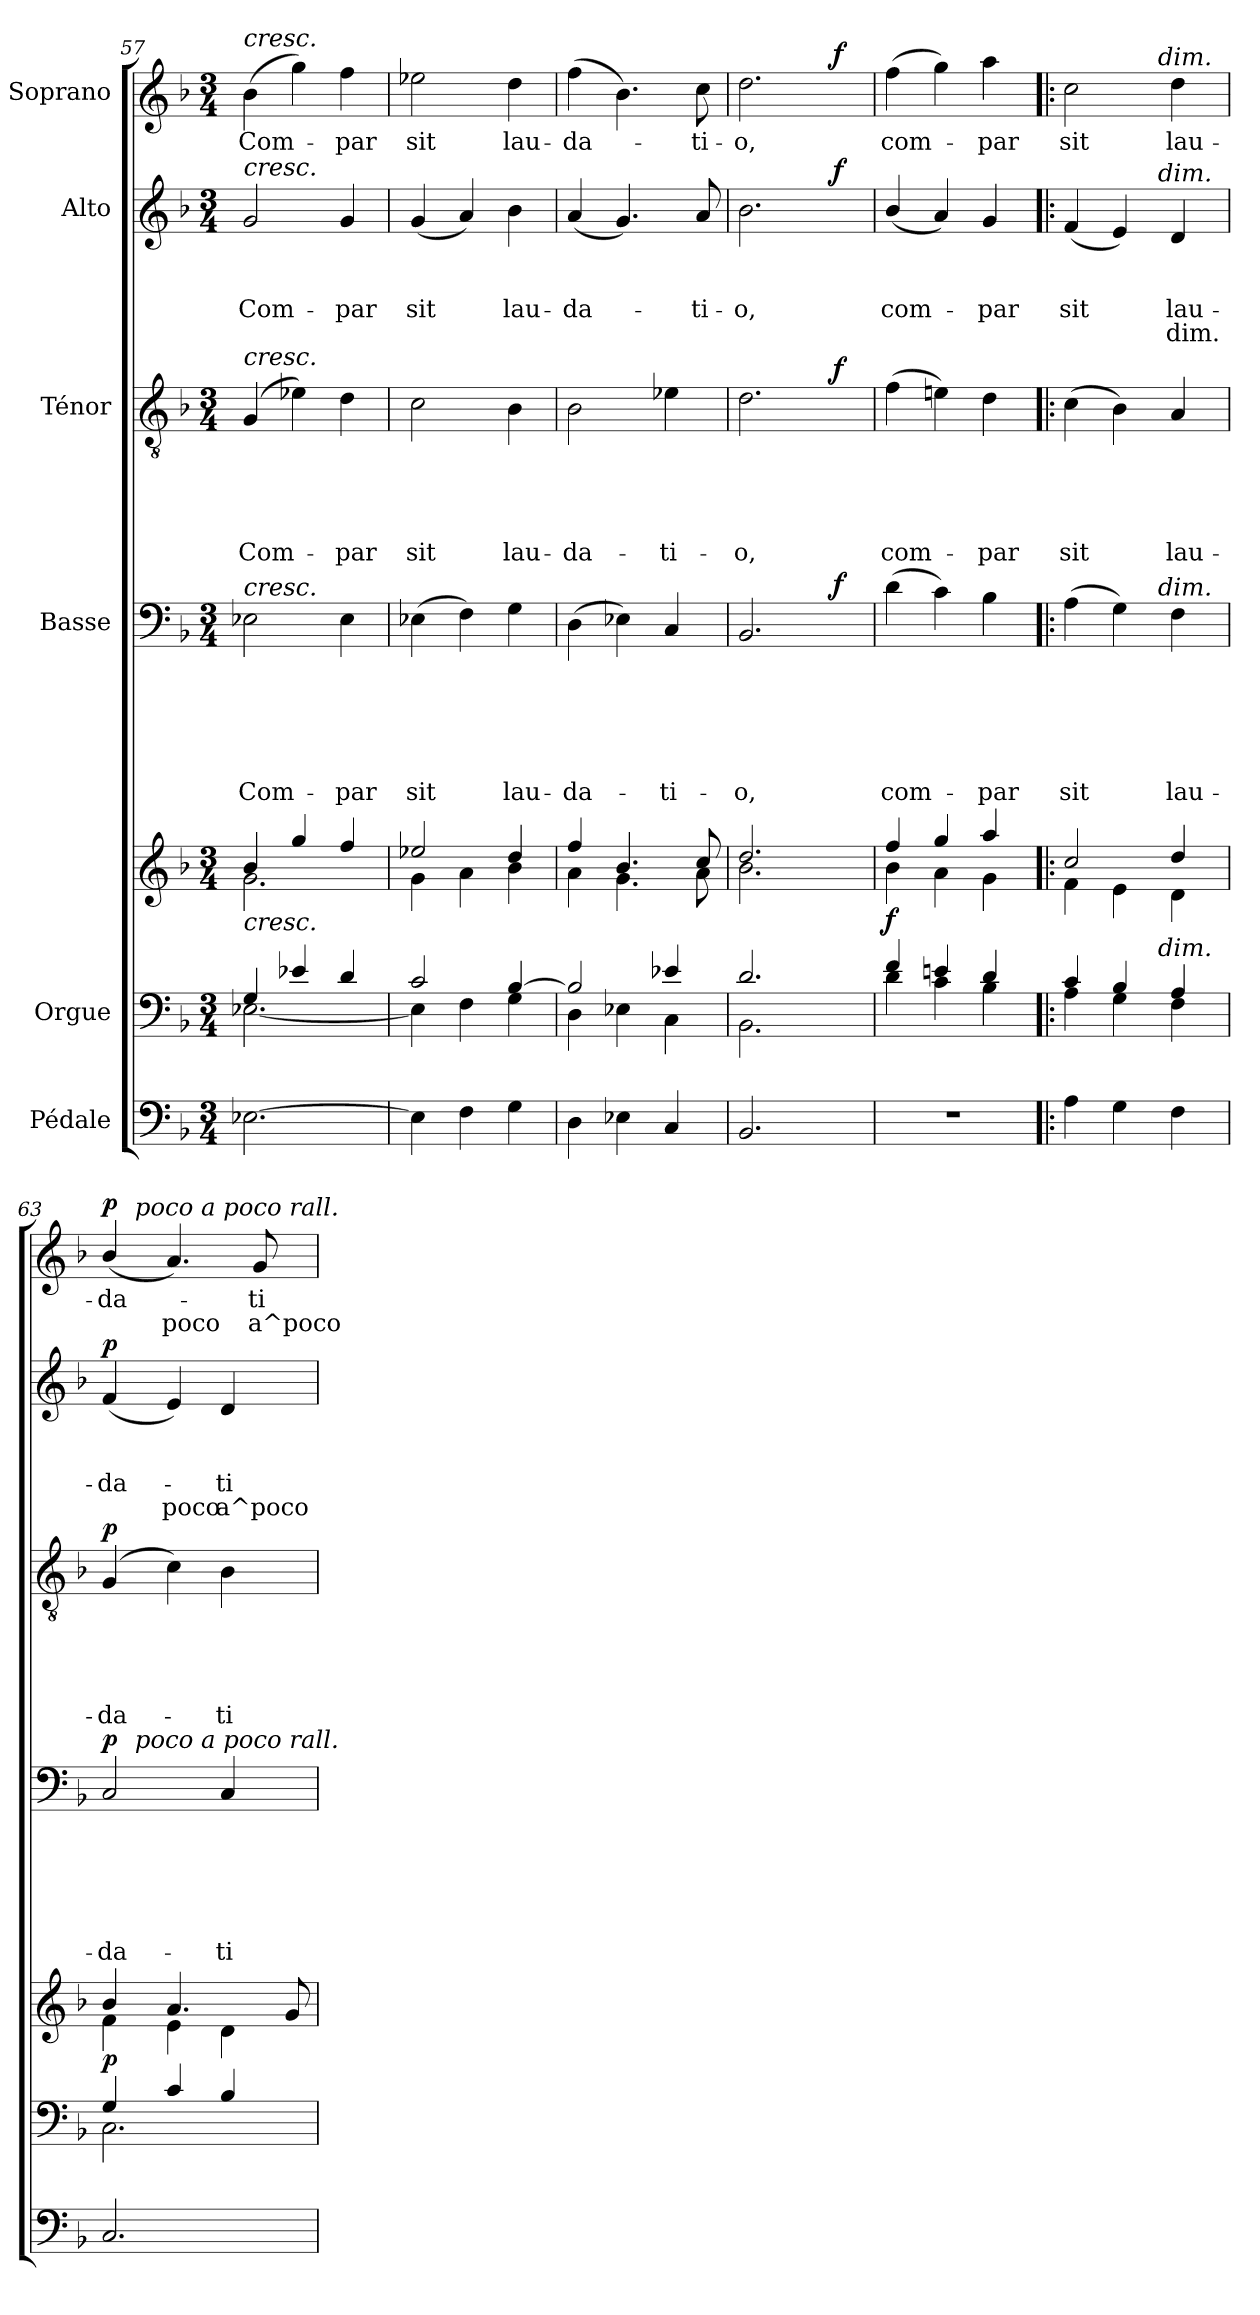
**kern	**kern	**kern	**dynam	**kern	**text	**text	**text	**text	**text	**text	**dynam	**kern	**text	**text	**text	**text	**text	**dynam	**kern	**text	**text	**text	**text	**dynam	**kern	**text	**text	**dynam
*part6	*part5	*part5	*part5	*part4	*part4	*part4	*part4	*part4	*part4	*part4	*part4	*part3	*part3	*part3	*part3	*part3	*part3	*part3	*part2	*part2	*part2	*part2	*part2	*part2	*part1	*part1	*part1	*part1
*staff7	*staff6	*staff5	*staff5/6	*staff4	*staff4	*staff4	*staff4	*staff4	*staff4	*staff4	*staff4	*staff3	*staff3	*staff3	*staff3	*staff3	*staff3	*staff3	*staff2	*staff2	*staff2	*staff2	*staff2	*staff2	*staff1	*staff1	*staff1	*staff1
*I"Pédale	*I"Orgue	*	*	*I"Basse	*	*	*	*	*	*	*	*I"Ténor	*	*	*	*	*	*	*I"Alto	*	*	*	*	*	*I"Soprano	*	*	*
*clefF4	*clefF4	*clefG2	*	*clefF4	*	*	*	*	*	*	*	*clefGv2	*	*	*	*	*	*	*clefG2	*	*	*	*	*	*clefG2	*	*	*
*k[b-]	*k[b-]	*k[b-]	*	*k[b-]	*	*	*	*	*	*	*	*k[b-]	*	*	*	*	*	*	*k[b-]	*	*	*	*	*	*k[b-]	*	*	*
*F:	*F:	*F:	*	*F:	*	*	*	*	*	*	*	*F:	*	*	*	*	*	*	*F:	*	*	*	*	*	*F:	*	*	*
*M3/4	*M3/4	*M3/4	*	*M3/4	*	*	*	*	*	*	*	*M3/4	*	*	*	*	*	*	*M3/4	*	*	*	*	*	*M3/4	*	*	*
=57	=57	=57	=57	=57	=57	=57	=57	=57	=57	=57	=57	=57	=57	=57	=57	=57	=57	=57	=57	=57	=57	=57	=57	=57	=57	=57	=57	=57
*	*^	*^	*	*	*	*	*	*	*	*	*	*	*	*	*	*	*	*	*	*	*	*	*	*	*	*	*	*
!	!	!	!	!	!	!	!	!	!	!	!	!	!	!	!	!	!	!	!	!	!	!	!	!	!	!	!LO:TX:a:i:t=cresc.	!	!	!
!	!	!	!	!	!	!	!	!	!	!	!	!	!	!	!	!	!	!	!	!	!LO:TX:a:i:t=cresc.	!	!	!	!	!	!	!	!	!
!	!	!	!	!	!	!	!	!	!	!	!	!	!	!LO:TX:a:i:t=cresc.	!	!	!	!	!	!	!	!	!	!	!	!	!	!	!	!
!	!	!	!	!	!	!LO:TX:a:i:t=cresc.	!	!	!	!	!	!	!	!	!	!	!	!	!	!	!	!	!	!	!	!	!	!	!	!
!	!	!	!LO:TX:b:i:t=cresc.	!	!	!	!	!	!	!	!	!	!	!	!	!	!	!	!	!	!	!	!	!	!	!	!	!	!	!
!	!	!	!	!	!	!	!	!	!	!	!	!LO:LY:b	!	!	!	!	!	!	!LO:LY:b	!	!	!	!	!LO:LY:b	!	!	!	!LO:LY:b	!	!
[>2.E-X\	4G/	[<2.E-X\	4b-/	2.g\	.	2E-X\	.	.	.	.	.	Com-	.	(<4G/	.	.	.	.	Com-	.	2g/	.	.	Com-	.	.	(>4b-\	Com-	.	.
.	4e-X/	.	4gg/	.	.	.	.	.	.	.	.	.	.	4e-X\)	.	.	.	.	.	.	.	.	.	.	.	.	4gg\)	.	.	.
!	!	!	!	!	!	!	!	!	!	!	!	!LO:LY:b	!	!	!	!	!	!	!LO:LY:b	!	!	!	!	!LO:LY:b	!	!	!	!LO:LY:b	!	!
.	4d/	.	4ff/	.	.	4E-\	.	.	.	.	.	-par	.	4d\	.	.	.	.	-par	.	4g/	.	.	-par	.	.	4ff\	-par	.	.
=58	=58	=58	=58	=58	=58	=58	=58	=58	=58	=58	=58	=58	=58	=58	=58	=58	=58	=58	=58	=58	=58	=58	=58	=58	=58	=58	=58	=58	=58	=58
!	!	!	!	!	!	!	!	!	!	!	!	!LO:LY:b	!	!	!	!	!	!	!LO:LY:b	!	!	!	!	!LO:LY:b	!	!	!	!LO:LY:b	!	!
4E-\]	2c/	4E-\]	2ee-X/	4g\	.	(>4E-X\	.	.	.	.	.	sit	.	2c\	.	.	.	.	sit	.	(<4g/	.	.	sit	.	.	2ee-X\	sit	.	.
4F\	.	4F\	.	4a\	.	4F\)	.	.	.	.	.	.	.	.	.	.	.	.	.	.	4a/)	.	.	.	.	.	.	.	.	.
!	!	!	!	!	!	!	!	!	!	!	!	!LO:LY:b	!	!	!	!	!	!	!LO:LY:b	!	!	!	!	!LO:LY:b	!	!	!	!LO:LY:b	!	!
4G\	[>4B-/	4G\	4dd/	4b-\	.	4G\	.	.	.	.	.	lau-	.	4B-\	.	.	.	.	lau-	.	4b-\	.	.	lau-	.	.	4dd\	lau-	.	.
=59	=59	=59	=59	=59	=59	=59	=59	=59	=59	=59	=59	=59	=59	=59	=59	=59	=59	=59	=59	=59	=59	=59	=59	=59	=59	=59	=59	=59	=59	=59
!	!	!	!	!	!	!	!	!	!	!	!	!LO:LY:b	!	!	!	!	!	!	!LO:LY:b	!	!	!	!	!LO:LY:b	!	!	!	!LO:LY:b	!	!
4D\	2B-/]	4D\	4ff/	4a\	.	(>4D\	.	.	.	.	.	-da-	.	2B-\	.	.	.	.	-da-	.	(<4a/	.	.	-da-	.	.	(>4ff\	-da-	.	.
4E-X\	.	4E-X\	4.b-/	4.g\	.	4E-X\)	.	.	.	.	.	.	.	.	.	.	.	.	.	.	4.g/)	.	.	.	.	.	4.b-\)	.	.	.
!	!	!	!	!	!	!	!	!	!	!	!	!LO:LY:b	!	!	!	!	!	!	!LO:LY:b	!	!	!	!	!	!	!	!	!	!	!
4C/	4e-X/	4C\	.	.	.	4C/	.	.	.	.	.	-ti-	.	4e-X\	.	.	.	.	-ti-	.	.	.	.	.	.	.	.	.	.	.
!	!	!	!	!	!	!	!	!	!	!	!	!	!	!	!	!	!	!	!	!	!	!	!	!LO:LY:b	!	!	!	!LO:LY:b	!	!
.	.	.	8cc/	8a\	.	.	.	.	.	.	.	.	.	.	.	.	.	.	.	.	8a/	.	.	-ti-	.	.	8cc\	-ti-	.	.
!!LO:PB:g=z
=60	=60	=60	=60	=60	=60	=60	=60	=60	=60	=60	=60	=60	=60	=60	=60	=60	=60	=60	=60	=60	=60	=60	=60	=60	=60	=60	=60	=60	=60	=60
!	!	!	!	!	!	!	!	!	!	!	!	!LO:LY:b	!	!	!	!	!	!	!LO:LY:b	!	!	!	!	!LO:LY:b	!	!	!	!LO:LY:b	!	!
*	*	*	*	*	*	*^	*	*	*	*	*	*	*	*^	*	*	*	*	*	*	*^	*	*	*	*	*	*^	*	*	*
2.BB-/	2.d/	2.BB-\	2.dd/	2.b-\	.	2.BB-/	2ryy	.	.	.	.	.	-o,	.	2.d\	2ryy	.	.	.	.	-o,	.	2.b-\	2ryy	.	.	-o,	.	.	2.dd\	2ryy	-o,	.	.
.	.	.	.	.	.	.	16ryy	.	.	.	.	.	.	.	.	16ryy	.	.	.	.	.	.	.	16ryy	.	.	.	.	.	.	16ryy	.	.	.
!	!	!	!	!	!	!	!	!	!	!	!	!	!	!LO:DY:a	!	!	!	!	!	!	!	!LO:DY:a	!	!	!	!	!	!	!LO:DY:a	!	!	!	!	!LO:DY:a
.	.	.	.	.	.	.	8.ryy	.	.	.	.	.	.	f	.	8.ryy	.	.	.	.	.	f	.	8.ryy	.	.	.	.	f	.	8.ryy	.	.	f
=61	=61	=61	=61	=61	=61	=61	=61	=61	=61	=61	=61	=61	=61	=61	=61	=61	=61	=61	=61	=61	=61	=61	=61	=61	=61	=61	=61	=61	=61	=61	=61	=61	=61	=61
!	!	!	!	!	!LO:DY:a=2	!	!	!	!	!	!	!	!LO:LY:b	!	!	!	!	!	!	!	!LO:LY:b	!	!	!	!	!	!LO:LY:b	!	!	!	!	!LO:LY:b	!	!
*	*	*	*	*	*	*v	*v	*	*	*	*	*	*	*	*	*	*	*	*	*	*	*	*v	*v	*	*	*	*	*	*v	*v	*	*	*
*	*	*	*	*	*	*	*	*	*	*	*	*	*	*v	*v	*	*	*	*	*	*	*	*	*	*	*	*	*	*	*	*
2.r	4f/	4d\	4ff/	4b-\	f	(>4d\	.	.	.	.	.	com-	.	(>4f\	.	.	.	.	com-	.	(<4b-/	.	.	com-	.	.	(>4ff\	com-	.	.
.	4en/	4c\	4gg/	4a\	.	4c\)	.	.	.	.	.	.	.	4en\)	.	.	.	.	.	.	4a/)	.	.	.	.	.	4gg\)	.	.	.
!	!	!	!	!	!	!	!	!	!	!	!	!LO:LY:b	!	!	!	!	!	!	!LO:LY:b	!	!	!	!	!LO:LY:b	!	!	!	!LO:LY:b	!	!
.	4d/	4B-\	4aa/	4g\	.	4B-\	.	.	.	.	.	-par	.	4d\	.	.	.	.	-par	.	4g/	.	.	-par	.	.	4aa\	-par	.	.
=62!|:	=62!|:	=62!|:	=62!|:	=62!|:	=62!|:	=62!|:	=62!|:	=62!|:	=62!|:	=62!|:	=62!|:	=62!|:	=62!|:	=62!|:	=62!|:	=62!|:	=62!|:	=62!|:	=62!|:	=62!|:	=62!|:	=62!|:	=62!|:	=62!|:	=62!|:	=62!|:	=62!|:	=62!|:	=62!|:	=62!|:
!	!	!	!	!	!	!	!	!	!	!	!	!LO:LY:b	!	!	!	!	!	!	!LO:LY:b	!	!	!	!	!LO:LY:b	!	!	!	!LO:LY:b	!	!
*	*	*^	*	*	*	*^	*	*	*	*	*	*	*	*	*	*	*	*	*	*	*^	*	*	*	*	*	*^	*	*	*
4A\	4c/	4A\	4...ryy	2cc/	4f\	.	(>4A\	4...ryy	.	.	.	.	.	sit	.	(>4c\	.	.	.	.	sit	.	(<4f/	4...ryy	.	.	sit	.	.	2cc\	4...ryy	sit	.	.
4G\	4B-/	4G\	.	.	4e\	.	4G\)	.	.	.	.	.	.	.	.	4B-\)	.	.	.	.	.	.	4e/)	.	.	.	.	.	.	.	.	.	.	.
!	!	!	!	!	!	!	!	!	!	!	!	!	!	!	!	!	!	!	!	!	!	!	!	!	!	!	!	!	!	!	!LO:TX:a:i:t=dim.	!	!	!
!	!	!	!	!	!	!	!	!	!	!	!	!	!	!	!	!	!	!	!	!	!	!	!	!LO:TX:a:i:t=dim.	!	!	!	!	!	!	!	!	!	!
!	!	!	!	!	!	!	!	!LO:TX:a:i:t=dim.	!	!	!	!	!	!	!	!	!	!	!	!	!	!	!	!	!	!	!	!	!	!	!	!	!	!
!	!	!	!LO:TX:a:i:t=dim.	!	!	!	!	!	!	!	!	!	!	!	!	!	!	!	!	!	!	!	!	!	!	!	!	!	!	!	!	!	!	!
.	.	.	4ryy	.	.	.	.	4ryy	.	.	.	.	.	.	.	.	.	.	.	.	.	.	.	4ryy	.	.	.	.	.	.	4ryy	.	.	.
!	!	!	!	!	!	!	!	!	!	!	!	!	!	!LO:LY:b	!	!	!	!	!	!	!LO:LY:b	!	!	!	!	!	!LO:LY:b	!LO:LY:b	!	!	!	!LO:LY:b	!	!
4F\	4A/	4F\	.	4dd/	4d\	.	4F\	.	.	.	.	.	.	lau-	.	4A/	.	.	.	.	lau-	.	4d/	.	.	.	lau-	dim.	.	4dd\	.	lau-	.	.
.	.	.	32ryy	.	.	.	.	32ryy	.	.	.	.	.	.	.	.	.	.	.	.	.	.	.	32ryy	.	.	.	.	.	.	32ryy	.	.	.
=63	=63	=63	=63	=63	=63	=63	=63	=63	=63	=63	=63	=63	=63	=63	=63	=63	=63	=63	=63	=63	=63	=63	=63	=63	=63	=63	=63	=63	=63	=63	=63	=63	=63	=63
!	!	!	!	!	!	!LO:DY:a=2	!	!	!	!	!	!	!	!LO:LY:b	!LO:DY:a	!	!	!	!	!	!LO:LY:b	!LO:DY:a	!	!	!	!	!LO:LY:b	!	!LO:DY:a	!	!	!LO:LY:b	!	!LO:DY:a
*	*	*v	*v	*	*	*	*	*	*	*	*	*	*	*	*	*	*	*	*	*	*	*	*v	*v	*	*	*	*	*	*	*	*	*	*
2.C/	2.C\	4G/	4b-/	4f\	p	2C/	8ryy	.	.	.	.	.	-da-	p	(<4G/	.	.	.	.	-da-	p	(<4f/	.	.	-da-	.	p	(<4b-/	8ryy	-da-	.	p
!	!	!	!	!	!	!	!	!	!	!	!	!	!	!	!	!	!	!	!	!	!	!	!	!	!	!	!	!	!LO:TX:a:i:t=poco a poco rall.	!	!	!
!	!	!	!	!	!	!	!LO:TX:a:i:t=poco a poco rall.	!	!	!	!	!	!	!	!	!	!	!	!	!	!	!	!	!	!	!	!	!	!	!	!	!
.	.	.	.	.	.	.	2.ryy	.	.	.	.	.	.	.	.	.	.	.	.	.	.	.	.	.	.	.	.	.	2.ryy	.	.	.
!	!	!	!	!	!	!	!	!	!	!	!	!	!	!	!	!	!	!	!	!	!	!	!	!	!	!LO:LY:b	!	!	!	!	!LO:LY:b	!
.	.	4c/	4.a/	4e\	.	.	.	.	.	.	.	.	.	.	4c\)	.	.	.	.	.	.	4e/)	.	.	.	poco	.	4.a/)	.	.	poco	.
!	!	!	!	!	!	!	!	!	!	!	!	!	!LO:LY:b	!	!	!	!	!	!	!LO:LY:b	!	!	!	!	!LO:LY:b	!LO:LY:b	!	!	!	!	!	!
.	.	4B-/	.	4d\	.	4C/	.	.	.	.	.	.	-ti-	.	4B-\	.	.	.	.	-ti-	.	4d/	.	.	-ti-	a^poco	.	.	.	.	.	.
!	!	!	!	!	!	!	!	!	!	!	!	!	!	!	!	!	!	!	!	!	!	!	!	!	!	!	!	!	!	!LO:LY:b	!LO:LY:b	!
.	.	.	8ryy	.	.	.	.	.	.	.	.	.	.	.	.	.	.	.	.	.	.	.	.	.	.	.	.	8g/	.	-ti-	a^poco	.
8ryy	8ryy	8ryy	8g/	8ryy	.	8ryy	.	.	.	.	.	.	.	.	8ryy	.	.	.	.	.	.	8ryy	.	.	.	.	.	8ryy	.	.	.	.
*	*v	*v	*	*	*	*v	*v	*	*	*	*	*	*	*	*	*	*	*	*	*	*	*	*	*	*	*	*	*v	*v	*	*	*
*	*	*v	*v	*	*	*	*	*	*	*	*	*	*	*	*	*	*	*	*	*	*	*	*	*	*	*	*	*	*
=	=	=	=	=	=	=	=	=	=	=	=	=	=	=	=	=	=	=	=	=	=	=	=	=	=	=	=	=
*-	*-	*-	*-	*-	*-	*-	*-	*-	*-	*-	*-	*-	*-	*-	*-	*-	*-	*-	*-	*-	*-	*-	*-	*-	*-	*-	*-	*-
